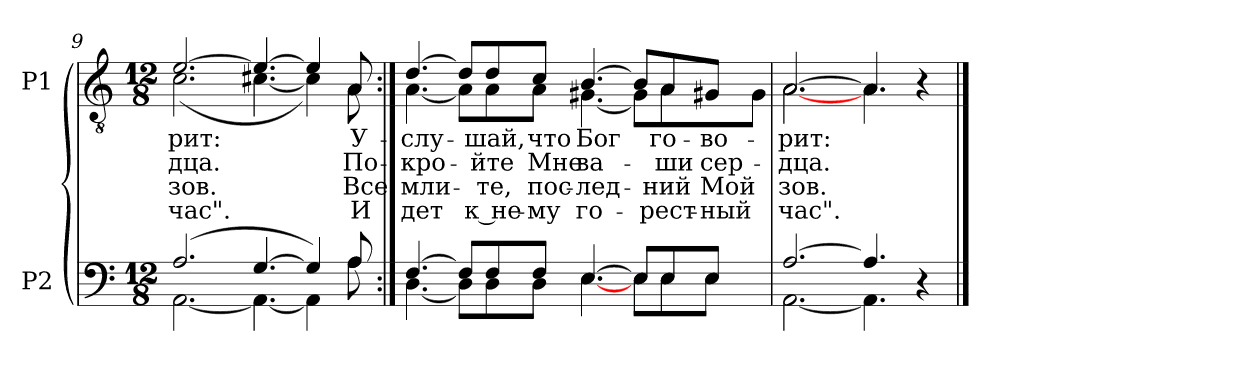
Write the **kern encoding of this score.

**kern	**kern	**text	**text	**text	**text
*part2	*part1	*part1	*part1	*part1	*part1
*staff2	*staff1	*staff1	*staff1	*staff1	*staff1
*I"P2	*I"P1	*	*	*	*
*clefF4	*clefGv2	*	*	*	*
*	*ITrd7c12	*	*	*	*
*k[]	*k[]	*	*	*	*
*C:	*C:	*	*	*	*
*M12/8	*M12/8	*	*	*	*
=9	=9	=9	=9	=9	=9
*^	*	*	*	*	*
!	!	!	!LO:LY:b:color=#000000	!LO:LY:b:color=#000000	!LO:LY:b:color=#000000	!LO:LY:b:color=#000000
*	*	*^	*	*	*	*
(2.Ai/	[<2.AAi\	[>2.Ei/	(2.Ci\	-рит:	-дца.	зов.	час".
[>4.Gi/	4.AAi\_<	4.Ei/_>	[<4.C#Xi\	.	.	.	.
4Gi/])	4AAi\]	4Ei/]	4C#i\])	.	.	.	.
!	!	!	!	!LO:LY:b:color=#000000	!LO:LY:b:color=#000000	!LO:LY:b:color=#000000	!LO:LY:b:color=#000000
8Ai/	8Ai\	8AAi/	8AAi\	У-	По-	Все	И
!!LO:LB:g=z	!!
=10:|!	=10:|!	=10:|!	=10:|!	=10:|!	=10:|!	=10:|!	=10:|!
!	!	!	!	!LO:LY:b:color=#000000	!LO:LY:b:color=#000000	!LO:LY:b:color=#000000	!LO:LY:b:color=#000000
[>4.Fi/	[<4.Di\	[>4.Di/	[<4.AAi\	слу-	кро-	мли-	дет
8Fi/L]	8Di\L]	8Di/L]	8AAi\L]	.	.	.	.
!	!	!	!	!LO:LY:b:color=#000000	!LO:LY:b:color=#000000	!LO:LY:b:color=#000000	!LO:LY:b:color=#000000
8Fi/	8Di\	8Di/	8AAi\	-шай,	-йте	-те,	к не-
!	!	!	!	!LO:LY:b:color=#000000	!LO:LY:b:color=#000000	!LO:LY:b:color=#000000	!LO:LY:b:color=#000000
8Fi/J	8Di\J	8Ci/J	8AAi\J	что	Мне	пос-	-му
!	!	!	!	!LO:LY:b:color=#000000	!LO:LY:b:color=#000000	!LO:LY:b:color=#000000	!LO:LY:b:color=#000000
[>4.Ei/	[<4.Ei\	[>4.BBi/	[<4.GG#Xi\	Бог	ва-	-лед-	го-
8Ei/L]	8Ei\L	8BBi/L]	8GG#i\L]	.	.	.	.
!	!	!	!	!LO:LY:b:color=#000000	!LO:LY:b:color=#000000	!LO:LY:b:color=#000000	!LO:LY:b:color=#000000
8Ei/	8Ei\	8AAi/	8AAi\	го-	-ши	-ний	-рест-
!	!	!	!	!LO:LY:b:color=#000000	!LO:LY:b:color=#000000	!LO:LY:b:color=#000000	!LO:LY:b:color=#000000
8Ei/J	8Ei\J	8GG#Xi/J	8GG#i\J	-во-	сер-	Мой	-ный
=11	=11	=11	=11	=11	=11	=11	=11
!	!	!	!	!LO:LY:b:color=#000000	!LO:LY:b:color=#000000	!LO:LY:b:color=#000000	!LO:LY:b:color=#000000
[>2.Ai/	[<2.AAi\	[>2.AAi/	[<2.AAi\	-рит:	-дца.	зов.	час".
4.Ai/]	4.AAi\]	4.AAi/]	4.AAi\	.	.	.	.
4r	4ryy	4r	4ryy	.	.	.	.
*v	*v	*	*	*	*	*	*
*	*v	*v	*	*	*	*
==	==	==	==	==	==
*-	*-	*-	*-	*-	*-
